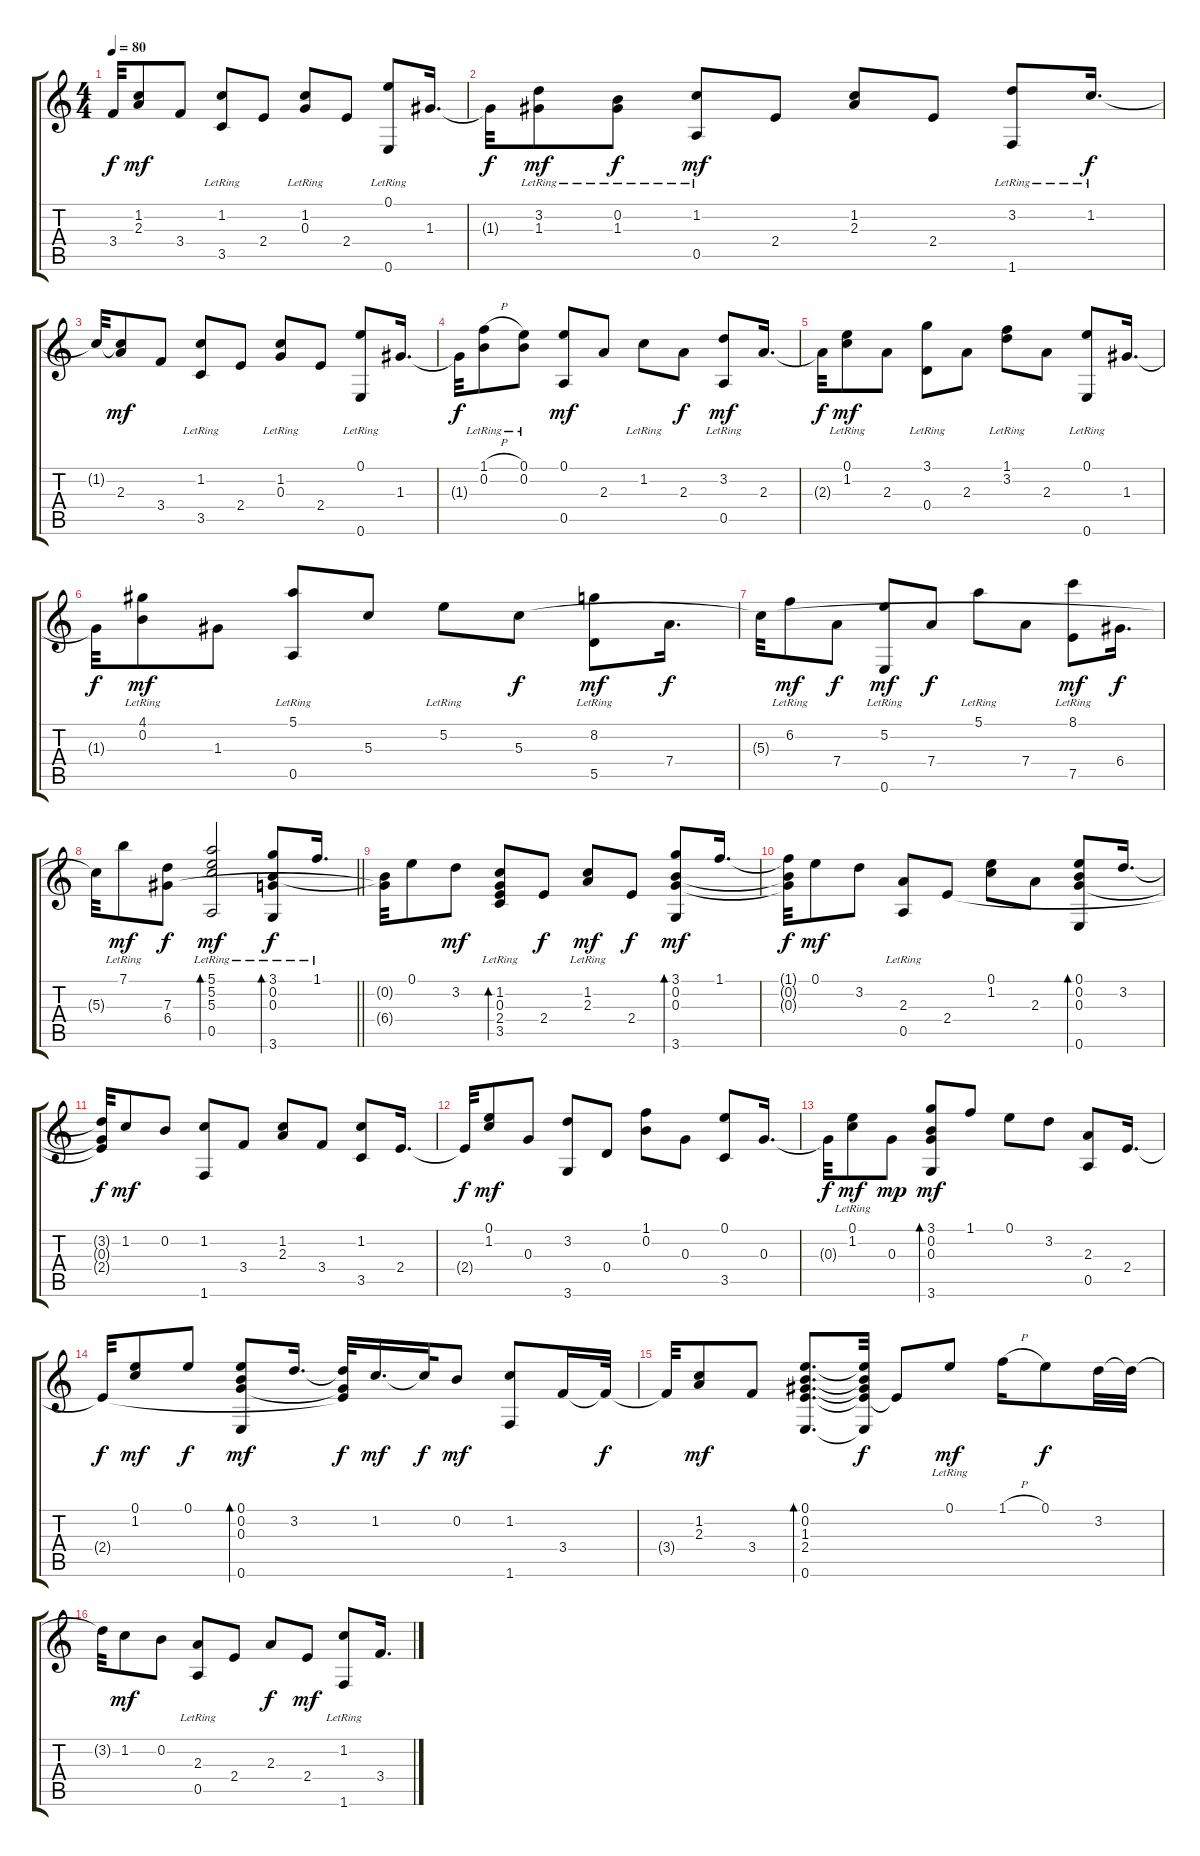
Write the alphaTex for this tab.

\track "" {instrument acousticguitarsteel}
\staff {score tabs}
\tuning (E4 B3 G3 D3 A2 E2) {hide}
\ts (4 4)
\tempo 80
\clef g2
\ks c
3.4{t}.32{dy f} (1.2 2.3).8{dy mf} 3.4.8 (1.2{lr} 3.5).8 2.4.8 (1.2{lr} 0.3).8 2.4.8 (0.1{lr} 0.6{lr}).8 1.3.16{d} |
1.3{t}.32{dy f} (3.2{lr} 1.3).8{dy mf} (0.2{lr} 1.3).8{dy f} (1.2{lr} 0.5).8{dy mf} 2.4.8 (1.2 2.3).8 2.4.8 (3.2{lr} 1.6).8 1.2{lr}.16{d dy f} |
1.2{t}.32 (1.2{t} 2.3).8{dy mf} 3.4.8 (1.2{lr} 3.5).8 2.4.8 (1.2{lr} 0.3).8 2.4.8 (0.1{lr} 0.6{lr}).8 1.3.16{d} |
1.3{t}.32{dy f} (1.1{h lr} 0.2).8 (0.1{lr} 0.2).8 (0.1 0.5).8{dy mf} 2.3.8 1.2{lr}.8 2.3.8{dy f} (3.2{lr} 0.5{lr}).8{dy mf} 2.3.16{d} |
2.3{t}.32{dy f} (0.1{lr} 1.2).8{dy mf} 2.3.8 (3.1{lr} 0.4).8 2.3.8 (1.1{lr} 3.2).8 2.3.8 (0.1{lr} 0.6{lr}).8 1.3.16{d} |
1.3{t}.32{dy f} (4.1{lr} 0.2).8{dy mf} 1.3.8 (5.1{lr} 0.5{lr}).8 5.3.8 5.2{lr}.8 5.3.8{dy f} (8.2{lr} 5.5{lr}).8{dy mf} 7.4.16{d dy f} |
5.3{t}.32 6.2{lr}.8{dy mf} 7.4.8{dy f} (5.2{lr} 0.6{lr}).8{dy mf} 7.4.8{dy f} 5.1{lr}.8 7.4.8 (8.1{lr} 7.5{lr}).8{dy mf} 6.4.16{d dy f} |
\barLineRight lightlight
5.3{t}.32 7.1{lr}.8{dy mf} (7.3 6.4).8{dy f} (5.1{lr} 5.2 5.3 0.5{lr}).2{bd 60 dy mf} (3.1{lr} 0.2 0.3 3.6{lr}).8{bd 60 dy f} 1.1{lr}.16{d} |
(0.2{t} 6.4{t}).32 0.1.8 3.2.8{dy mf} (1.2{lr} 0.3 2.4 3.5{lr}).8{bd 60} 2.4.8{dy f} (1.2{lr} 2.3{lr}).8{dy mf} 2.4.8{dy f} (3.1 0.2 0.3 3.6).8{bd 60 dy mf} 1.1.16{d} |
(1.1{t} 0.2{t} 0.3{t}).32{dy f} 0.1.8{dy mf} 3.2.8 (2.3{lr} 0.5).8 2.4.8 (0.1 1.2).8 2.3.8 (0.1 0.2 0.3 0.6).8{bd 60} 3.2.16{d} |
(3.2{t} 0.3{t} 2.4{t}).32{dy f} 1.2.8{dy mf} 0.2.8 (1.2 1.6).8 3.4.8 (1.2 2.3).8 3.4.8 (1.2 3.5).8 2.4.16{d} |
2.4{t}.32{dy f} (0.1 1.2).8{dy mf} 0.3.8 (3.2 3.6).8 0.4.8 (1.1 0.2).8 0.3.8 (0.1 3.5).8 0.3.16{d} |
0.3{t}.32{dy f} (0.1{lr} 1.2).8{dy mf} 0.3.8{dy mp} (3.1 0.2 0.3 3.6).8{bd 60 dy mf} 1.1.8 0.1.8 3.2.8 (2.3 0.5).8 2.4.16{d} |
2.4{t}.32{dy f} (0.1 1.2).8{dy mf} 0.1.8{dy f} (0.1 0.2 0.3 0.6).8{bd 60 dy mf} 3.2.16{d} (3.2{t} 0.3{t} 2.4{t}).32{dy f} 1.2.16{d dy mf} 1.2{t}.32{dy f} 0.2.8{dy mf} (1.2 1.6).8 3.4.16 3.4{t}.32{dy f} |
3.4{t}.32 (1.2 2.3).8{dy mf} 3.4.8 (0.1 0.2 1.3 2.4 0.6).8{d bd 240} (0.1{t} 0.2{t} 1.3{t} 2.4{t} 0.6{t}).32{dy f} 2.4{t}.8 0.1{lr}.8{dy mf} 1.1{h}.16 0.1.8{dy f} 3.2.32 3.2{t}.32 |
3.2{t}.32 1.2.8{dy mf} 0.2.8 (2.3 0.5{lr}).8 2.4.8 2.3.8{dy f} 2.4.8{dy mf} (1.2{lr} 1.6{lr}).8 3.4.16{d}
